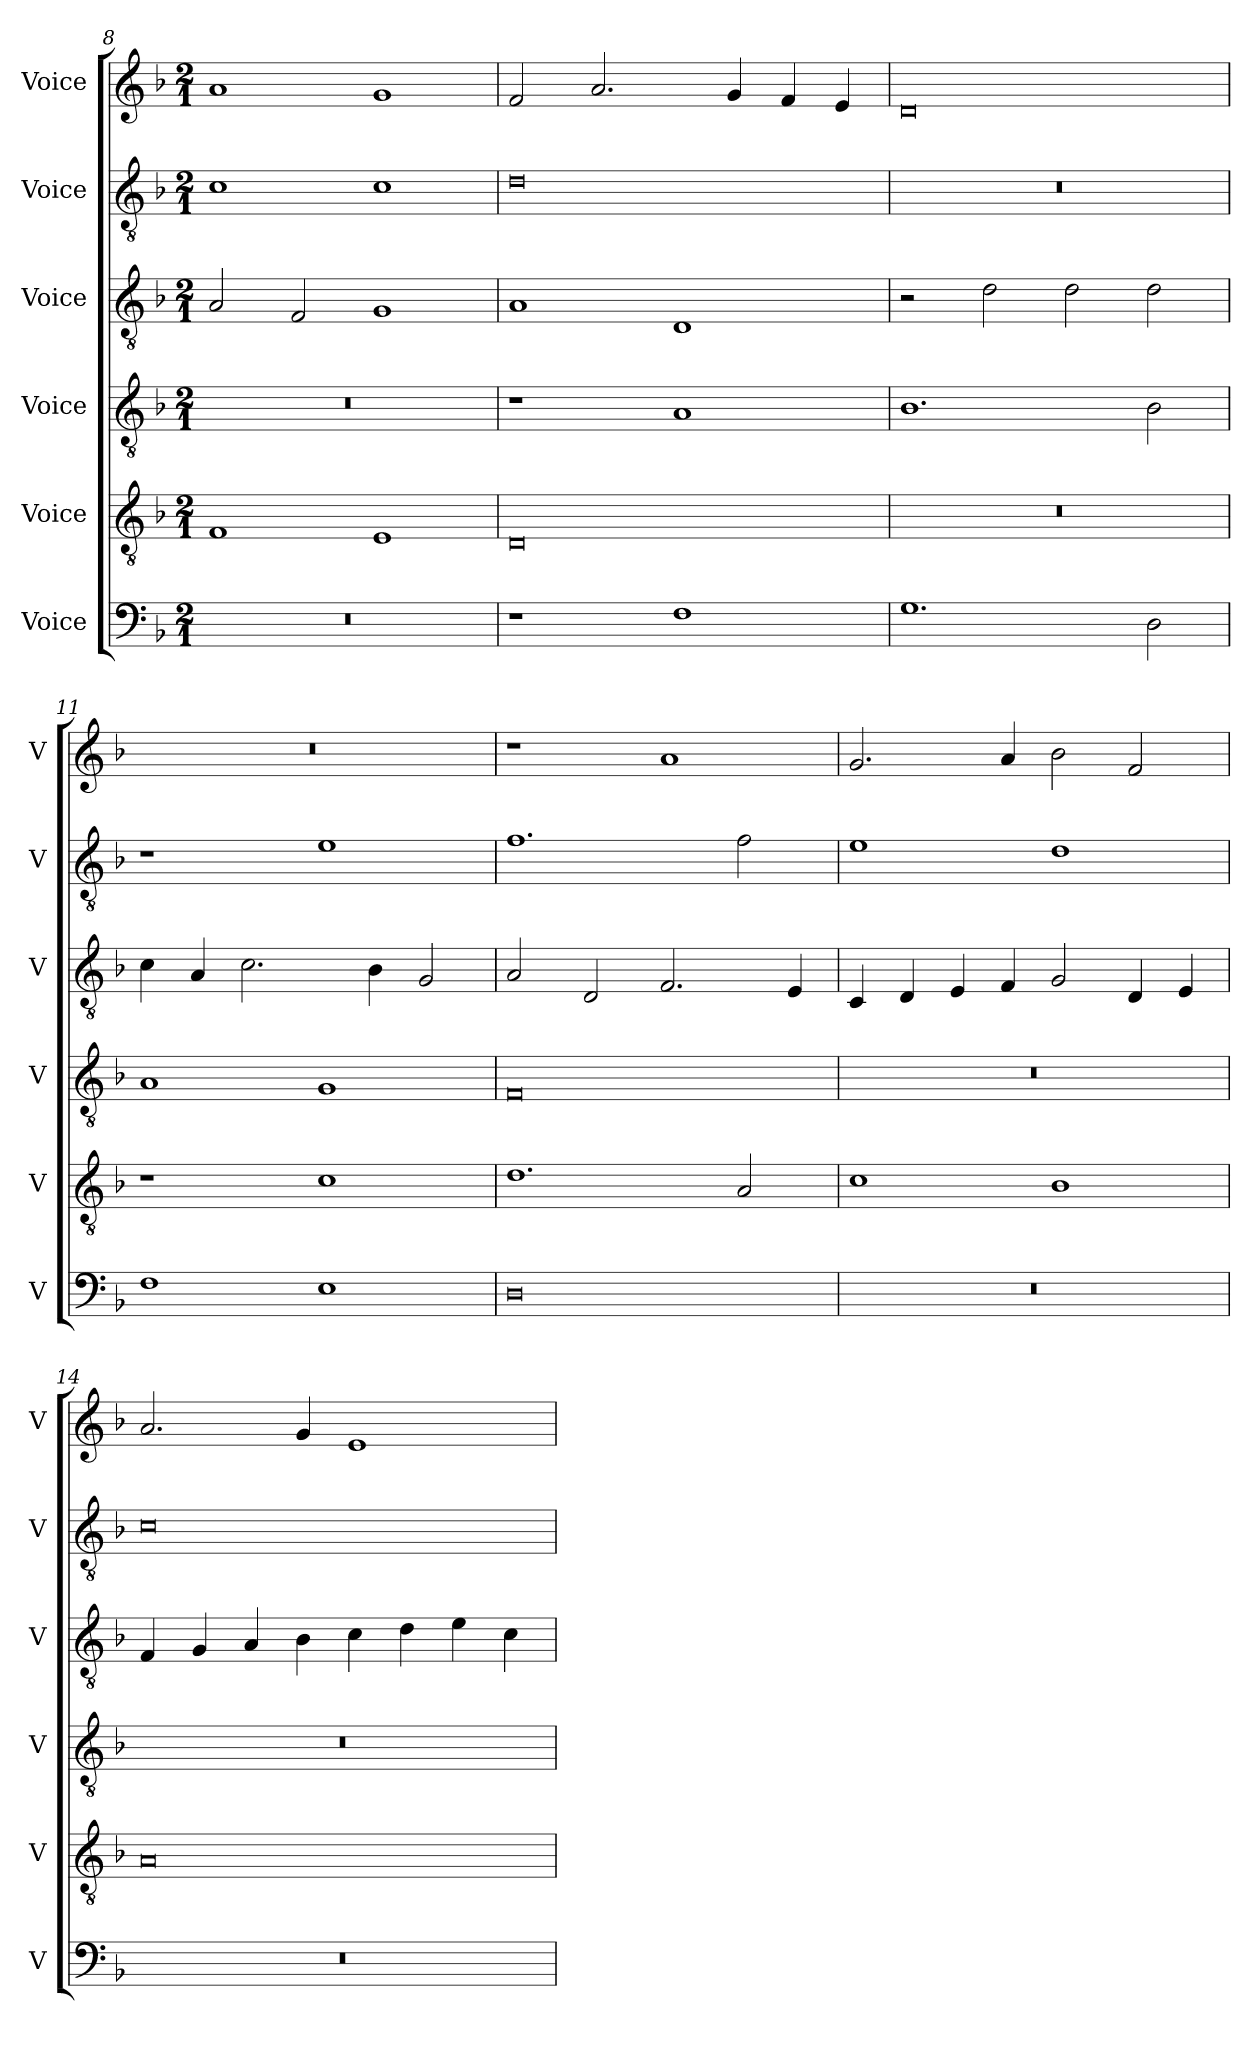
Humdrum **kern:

**kern	**kern	**kern	**kern	**kern	**kern
*part6	*part5	*part4	*part3	*part2	*part1
*staff6	*staff5	*staff4	*staff3	*staff2	*staff1
*I"Voice	*I"Voice	*I"Voice	*I"Voice	*I"Voice	*I"Voice
*I'V	*I'V	*I'V	*I'V	*I'V	*I'V
*clefF4	*clefGv2	*clefGv2	*clefGv2	*clefGv2	*clefG2
*k[b-]	*k[b-]	*k[b-]	*k[b-]	*k[b-]	*k[b-]
*M2/1	*M2/1	*M2/1	*M2/1	*M2/1	*M2/1
=8	=8	=8	=8	=8	=8
0r	1F	0r	2A/	1c	1a
.	.	.	2F/	.	.
.	1E	.	1G	1c	1g
!!LO:PB:g=z
=9	=9	=9	=9	=9	=9
1r	0D	1r	1A	0d	2f/
.	.	.	.	.	2.a/
1F	.	1A	1D	.	.
.	.	.	.	.	4g/
.	.	.	.	.	4f/
.	.	.	.	.	4e/
=10	=10	=10	=10	=10	=10
1.G	0r	1.B-	2r	0r	0d
.	.	.	2d\	.	.
.	.	.	2d\	.	.
2D\	.	2B-\	2d\	.	.
=11	=11	=11	=11	=11	=11
1F	1r	1A	4c\	1r	0r
.	.	.	4A/	.	.
.	.	.	2.c\	.	.
1E	1c	1G	.	1e	.
.	.	.	4B-\	.	.
.	.	.	2G/	.	.
=12	=12	=12	=12	=12	=12
0D	1.d	0F	2A/	1.f	1r
.	.	.	2D/	.	.
.	.	.	2.F/	.	1a
.	2A/	.	.	2f\	.
.	.	.	4E/	.	.
!!LO:LB:g=z
=13	=13	=13	=13	=13	=13
0r	1c	0r	4C/	1e	2.g/
.	.	.	4D/	.	.
.	.	.	4E/	.	.
.	.	.	4F/	.	4a/
.	1B-	.	2G/	1d	2b-\
.	.	.	4D/	.	2f/
.	.	.	4E/	.	.
=14	=14	=14	=14	=14	=14
0r	0A	0r	4F/	0c	2.a/
.	.	.	4G/	.	.
.	.	.	4A/	.	.
.	.	.	4B-\	.	4g/
.	.	.	4c\	.	1e
.	.	.	4d\	.	.
.	.	.	4e\	.	.
.	.	.	4c\	.	.
=	=	=	=	=	=
*-	*-	*-	*-	*-	*-
